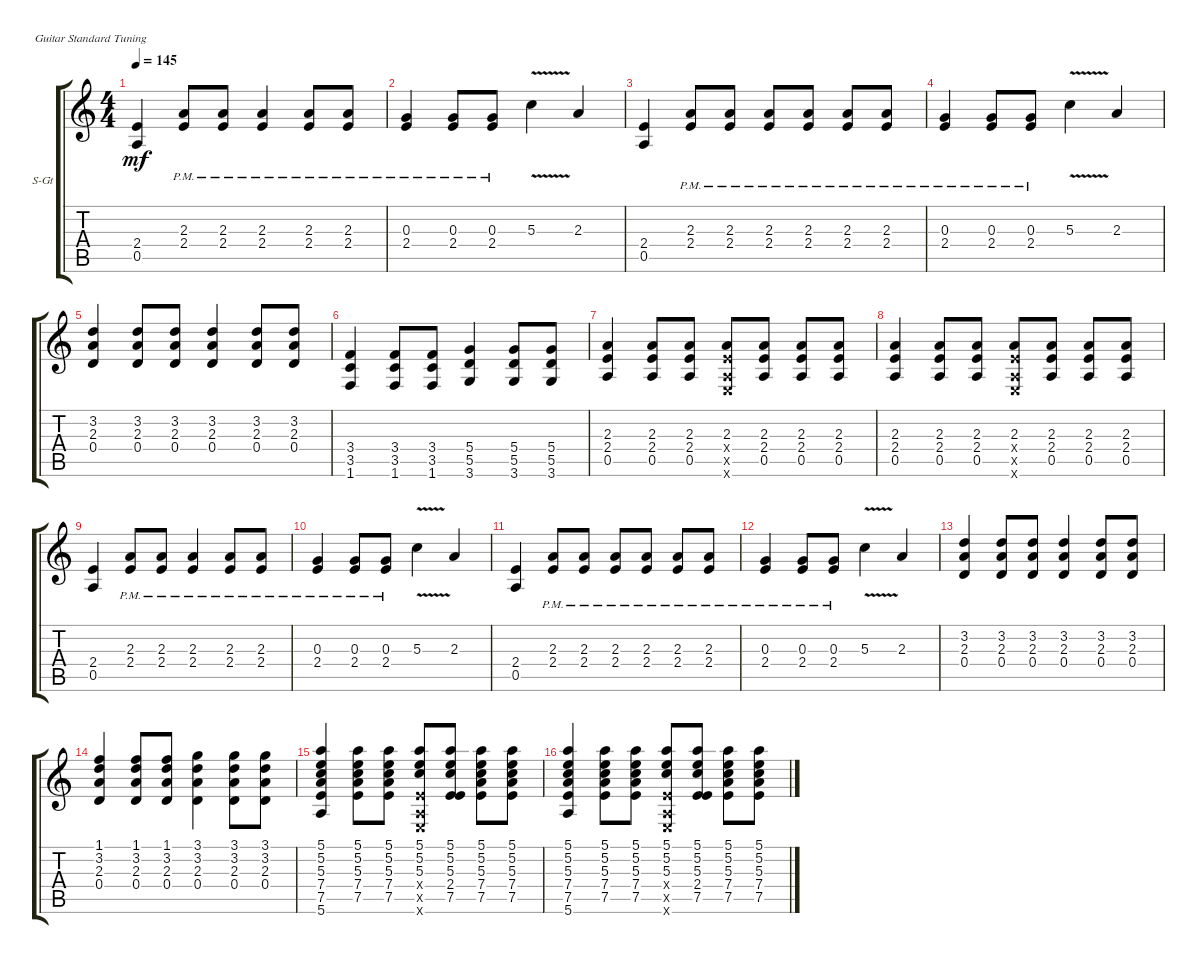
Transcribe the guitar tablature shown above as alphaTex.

\defaultSystemsLayout 4
\bracketExtendMode groupsimilarinstruments
\firstSystemTrackNameOrientation horizontal
\otherSystemsTrackNameOrientation horizontal
\track ("Steel Guitar" "S-Gt") {instrument acousticguitarsteel}
\staff {score tabs}
\tuning (E4 B3 G3 D3 A2 E2)
\ts (4 4)
\tempo 145
\clef g2
\ks c
(0.5 2.4).4{dy mf} (2.4{pm} 2.3{pm}).8 (2.3{pm} 2.4{pm}).8 (2.3{pm} 2.4{pm}).4 (2.4{pm} 2.3{pm}).8 (2.3{pm} 2.4{pm}).8 |
(2.4{pm} 0.3{pm}).4 (2.4{pm} 0.3{pm}).8 (2.4{pm} 0.3{pm}).8 5.3{v}.4 2.3.4 |
(0.5 2.4).4 (2.4{pm} 2.3{pm}).8 (2.3{pm} 2.4{pm}).8 (2.3{pm} 2.4{pm}).8 (2.4{pm} 2.3{pm}).8 (2.3{pm} 2.4{pm}).8 (2.3{pm} 2.4{pm}).8 |
(2.4{pm} 0.3{pm}).4 (2.4{pm} 0.3{pm}).8 (2.4{pm} 0.3{pm}).8 5.3{v}.4 2.3.4 |
(0.4 2.3 3.2).4 (0.4 2.3 3.2).8 (2.3 0.4 3.2).8 (2.3 0.4 3.2).4 (0.4 2.3 3.2).8 (2.3 0.4 3.2).8 |
(1.6 3.5 3.4).4 (1.6 3.5 3.4).8 (3.4 3.5 1.6).8 (3.6 5.5 5.4).4 (3.6 5.5 5.4).8 (5.4 5.5 3.6).8 |
(0.5 2.4 2.3).4 (0.5 2.4 2.3).8 (0.5 2.4 2.3).8 (0.5{x} 2.4{x} 2.3 0.6{x}).8 (0.5 2.4 2.3).8 (2.3 2.4 0.5).8 (2.3 2.4 0.5).8 |
(0.5 2.4 2.3).4 (0.5 2.4 2.3).8 (0.5 2.4 2.3).8 (0.5{x} 2.4{x} 2.3 0.6{x}).8 (0.5 2.4 2.3).8 (2.3 2.4 0.5).8 (2.3 2.4 0.5).8 |
(0.5 2.4).4 (2.4{pm} 2.3{pm}).8 (2.3{pm} 2.4{pm}).8 (2.3{pm} 2.4{pm}).4 (2.4{pm} 2.3{pm}).8 (2.3{pm} 2.4{pm}).8 |
(2.4{pm} 0.3{pm}).4 (2.4{pm} 0.3{pm}).8 (2.4{pm} 0.3{pm}).8 5.3{v}.4 2.3.4 |
(0.5 2.4).4 (2.4{pm} 2.3{pm}).8 (2.3{pm} 2.4{pm}).8 (2.3{pm} 2.4{pm}).8 (2.4{pm} 2.3{pm}).8 (2.3{pm} 2.4{pm}).8 (2.3{pm} 2.4{pm}).8 |
(2.4{pm} 0.3{pm}).4 (2.4{pm} 0.3{pm}).8 (2.4{pm} 0.3{pm}).8 5.3{v}.4 2.3.4 |
(0.4 2.3 3.2).4 (0.4 2.3 3.2).8 (2.3 0.4 3.2).8 (2.3 0.4 3.2).4 (0.4 2.3 3.2).8 (2.3 0.4 3.2).8 |
(0.4 2.3 3.2 1.1).4 (0.4 2.3 3.2 1.1).8 (2.3 0.4 3.2 1.1).8 (2.3 0.4 3.2 3.1).4 (0.4 2.3 3.2 3.1).8 (2.3 0.4 3.2 3.1).8 |
(7.5 7.4 5.3 5.6 5.2 5.1).4 (7.5 7.4 5.3 5.1 5.2).8 (7.5 7.4 5.3 5.1 5.2).8 (0.5{x} 2.4{x} 5.3 0.6{x} 5.1 5.2).8 (7.5 2.4 5.3 5.1 5.2).8 (5.3 7.4 7.5 5.1 5.2).8 (5.3 7.4 7.5 5.1 5.2).8 |
(7.5 7.4 5.3 5.6 5.2 5.1).4 (7.5 7.4 5.3 5.1 5.2).8 (7.5 7.4 5.3 5.1 5.2).8 (0.5{x} 2.4{x} 5.3 0.6{x} 5.1 5.2).8 (7.5 2.4 5.3 5.1 5.2).8 (5.3 7.4 7.5 5.1 5.2).8 (5.3 7.4 7.5 5.1 5.2).8
